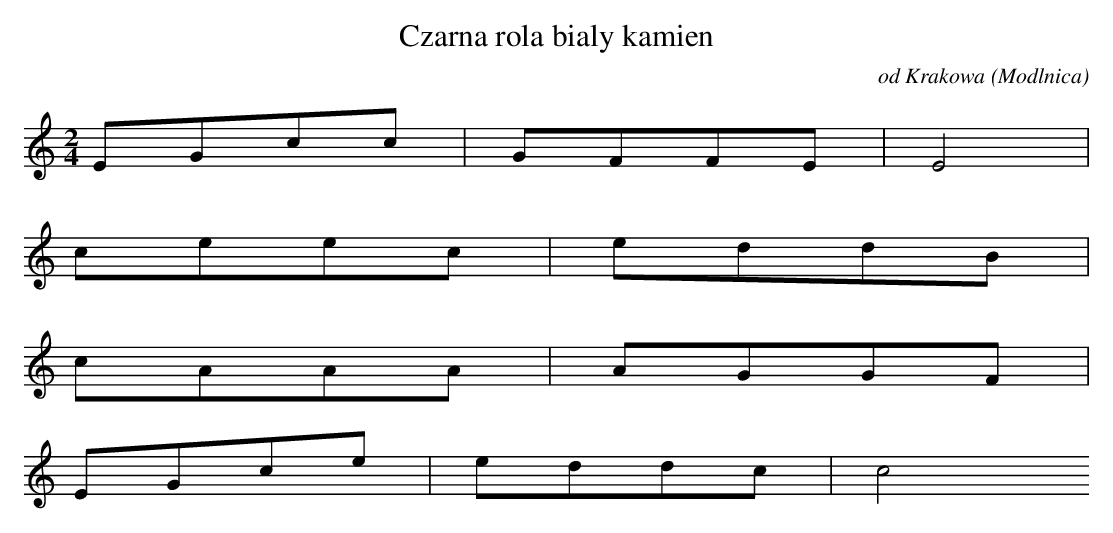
X:1
T: Czarna rola bialy kamien
O: od Krakowa (Modlnica)
M: 2/4
L: 1/8
K: C
EGcc | GFFE | E4 |
ceec | eddB |
cAAA | AGGF |
EGce | eddc | c4
